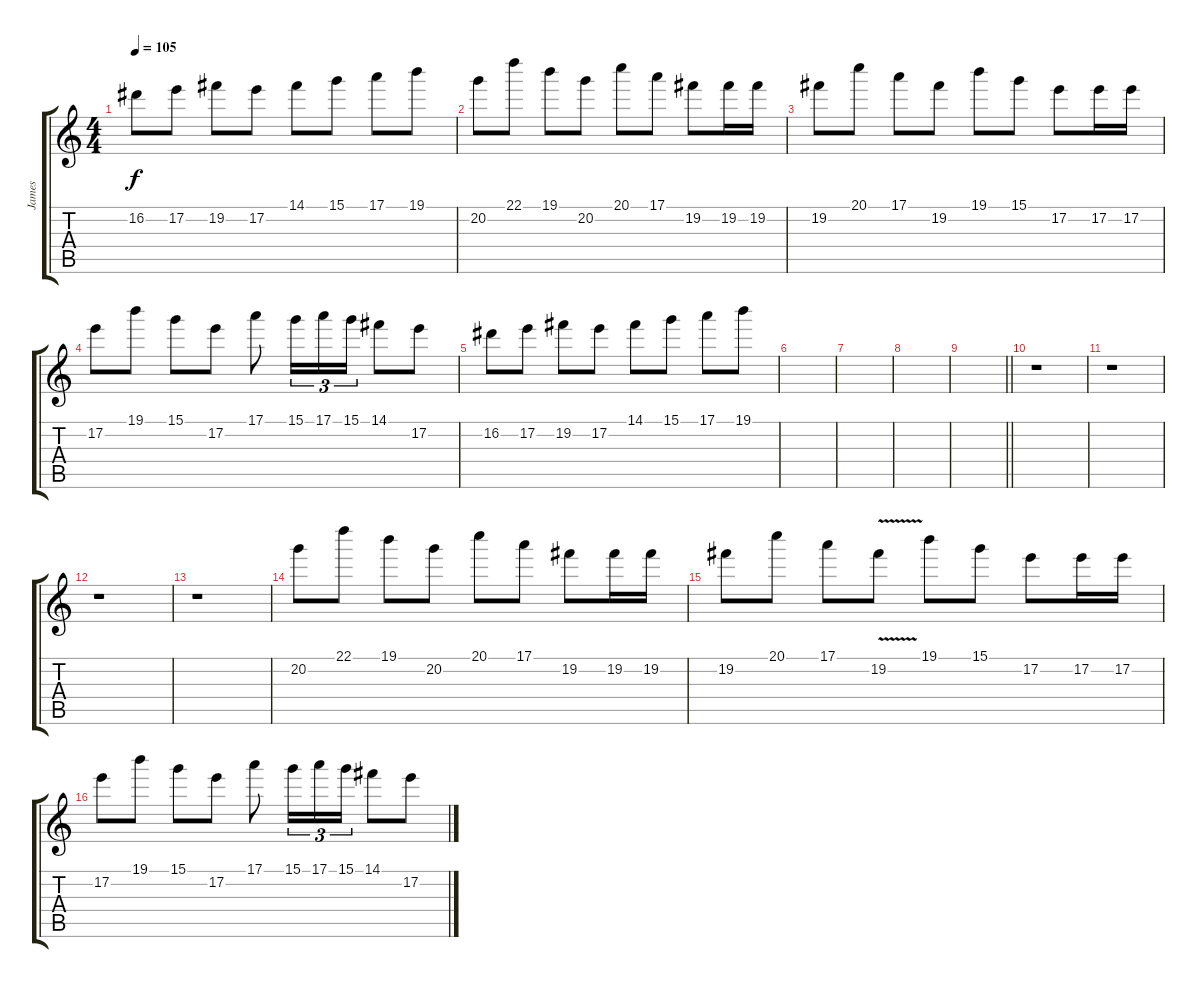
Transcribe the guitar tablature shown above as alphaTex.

\track ("James" "James") {instrument overdrivenguitar}
\staff {score tabs}
\tuning (E4 B3 G3 D3 A2 E2) {hide}
\ts (4 4)
\tempo 105
\clef g2
\ks c
16.2.8{dy f} 17.2.8 19.2.8 17.2.8 14.1.8 15.1.8 17.1.8 19.1.8 |
20.2.8 22.1.8 19.1.8 20.2.8 20.1.8 17.1.8 19.2.8 19.2.16 19.2.16 |
19.2.8 20.1.8 17.1.8 19.2.8 19.1.8 15.1.8 17.2.8 17.2.16 17.2.16 |
17.2.8 19.1.8 15.1.8 17.2.8 17.1.8 15.1.16{tu (3 2)} 17.1.16{tu (3 2)} 15.1.16{tu (3 2)} 14.1.8 17.2.8 |
16.2.8 17.2.8 19.2.8 17.2.8 14.1.8 15.1.8 17.1.8 19.1.8 |
|
|
|
\barLineRight lightlight
|
\section ("" "")
r.1 |
r.1 |
r.1 |
r.1 |
20.2.8 22.1.8 19.1.8 20.2.8 20.1.8 17.1.8 19.2.8 19.2.16 19.2.16 |
19.2.8 20.1.8 17.1.8 19.2{v}.8 19.1.8 15.1.8 17.2.8 17.2.16 17.2.16 |
17.2.8 19.1.8 15.1.8 17.2.8 17.1.8 15.1.16{tu (3 2)} 17.1.16{tu (3 2)} 15.1.16{tu (3 2)} 14.1.8 17.2.8
